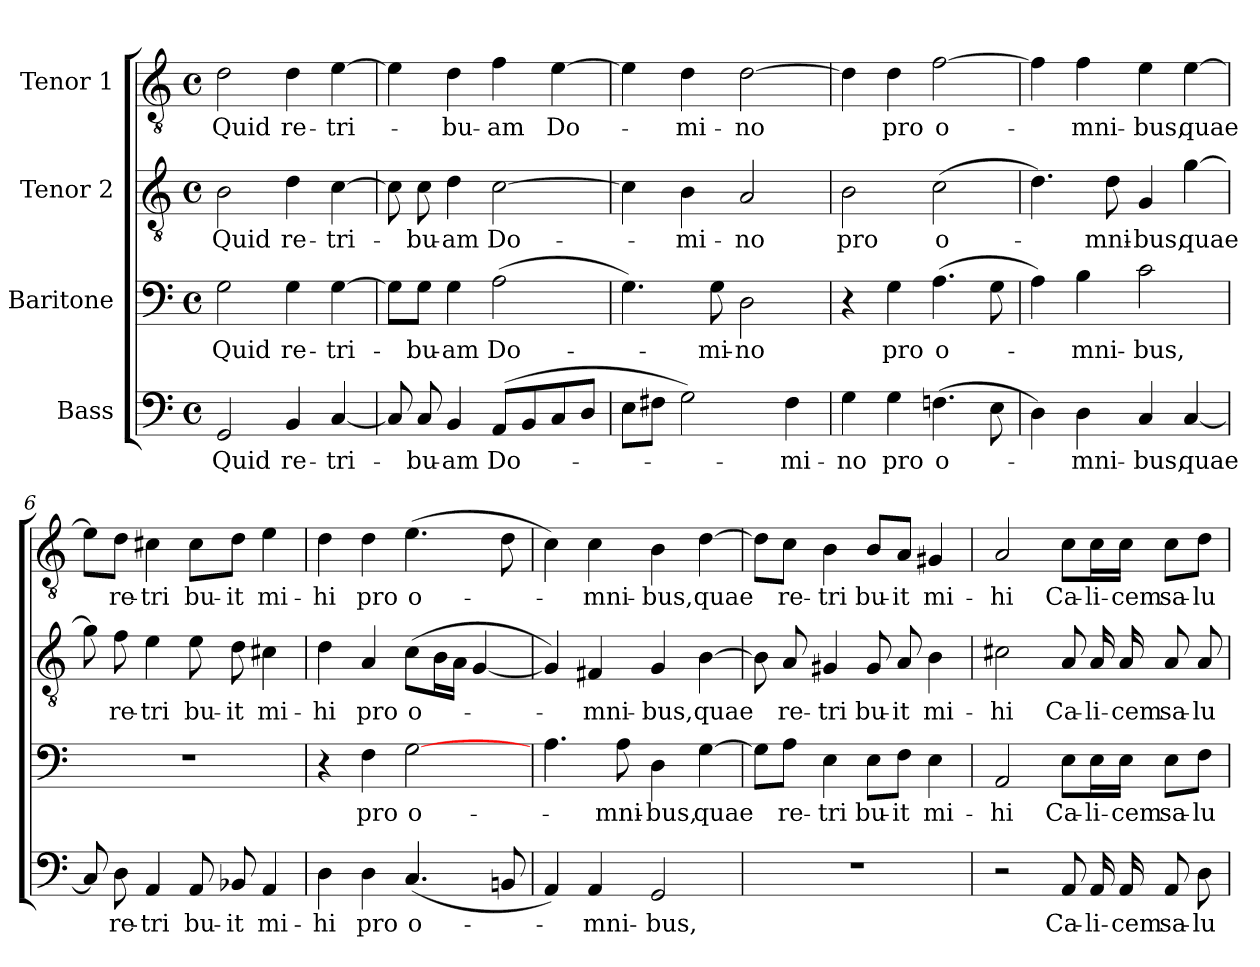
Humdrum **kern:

**kern	**text	**kern	**text	**kern	**text	**kern	**text
*part4	*part4	*part3	*part3	*part2	*part2	*part1	*part1
*staff4	*staff4	*staff3	*staff3	*staff2	*staff2	*staff1	*staff1
*I"Bass	*	*I"Baritone	*	*I"Tenor 2	*	*I"Tenor 1	*
*clefF4	*	*clefF4	*	*clefGv2	*	*clefGv2	*
*k[]	*	*k[]	*	*k[]	*	*k[]	*
*C:	*	*C:	*	*C:	*	*C:	*
*M4/4	*	*M4/4	*	*M4/4	*	*M4/4	*
*met(c)	*	*met(c)	*	*met(c)	*	*met(c)	*
=1	=1	=1	=1	=1	=1	=1	=1
2GG/	Quid	2G\	Quid	2B\	Quid	2d\	Quid
4BB/	re-	4G\	re-	4d\	re-	4d\	re-
[4C/	-tri-	[4G\	-tri-	[4c\	-tri-	[4e\	-tri-
=2	=2	=2	=2	=2	=2	=2	=2
8C/]	.	8G\L]	.	8c\]	.	4e\]	.
8C/	-bu-	8G\J	-bu-	8c\	-bu-	.	.
4BB/	-am	4G\	-am	4d\	-am	4d\	-bu-
(8AA/L	Do-	(2A\	Do-	[2c\	Do-	4f\	-am
8BB/	.	.	.	.	.	.	.
8C/	.	.	.	.	.	[4e\	Do-
8D/J	.	.	.	.	.	.	.
=3	=3	=3	=3	=3	=3	=3	=3
8E\L	.	4.G\)	.	4c\]	.	4e\]	.
8F#X\J	.	.	.	.	.	.	.
2G\)	.	.	.	4B\	-mi-	4d\	-mi-
.	.	8G\	-mi-	.	.	.	.
.	.	2D\	-no	2A/	-no	[2d\	-no
4F#\	-mi-	.	.	.	.	.	.
=4	=4	=4	=4	=4	=4	=4	=4
4G\	-no	4r	.	2B\	pro	4d\]	.
4G\	pro	4G\	pro	.	.	4d\	pro
(4.Fn\	o-	(4.A\	o-	(2c\	o-	[2f\	o-
8E\	.	8G\	.	.	.	.	.
!!LO:LB:g=z
=5	=5	=5	=5	=5	=5	=5	=5
4D\)	.	4A\)	.	4.d\)	.	4f\]	.
4D\	-mni-	4B\	-mni-	.	.	4f\	-mni-
.	.	.	.	8d\	-mni-	.	.
4C/	-bus,	2c\	-bus,	4G/	-bus,	4e\	-bus,
[4C/	quae	.	.	[4g\	quae	[4e\	quae
=6	=6	=6	=6	=6	=6	=6	=6
8C/]	.	1r	.	8g\]	.	8e\L]	.
8D\	re-	.	.	8f\	re-	8d\J	re-
4AA/	-tri	.	.	4e\	-tri	4c#X\	-tri
8AA/	bu-	.	.	8e\	bu-	8c#\L	bu-
8BB-X/	-it	.	.	8d\	-it	8d\J	-it
4AA/	mi-	.	.	4c#X\	mi-	4e\	mi-
=7	=7	=7	=7	=7	=7	=7	=7
4D\	-hi	4r	.	4d\	-hi	4d\	-hi
4D\	pro	4F\	pro	4A/	pro	4d\	pro
(4.C/	o-	[2G\	o-	(8c\L	o-	(4.e\	o-
.	.	.	.	16B\L	.	.	.
.	.	.	.	16A\JJ	.	.	.
.	.	.	.	[4G/	.	.	.
8BBn/	.	.	.	.	.	8d\	.
=8	=8	=8	=8	=8	=8	=8	=8
4AA/)	.	4.A\	.	4G/])	.	4c\)	.
4AA/	-mni-	.	.	4F#X/	-mni-	4c\	-mni-
.	.	8A\	-mni-	.	.	.	.
2GG/	-bus,	4D\	-bus,	4G/	-bus,	4B\	-bus,
.	.	[4G\	quae	[4B\	quae	[4d\	quae
!!LO:LB:g=z
=9	=9	=9	=9	=9	=9	=9	=9
1r	.	8G\L]	.	8B\]	.	8d\L]	.
.	.	8A\J	re-	8A/	re-	8c\J	re-
.	.	4E\	-tri	4G#X/	-tri	4B\	-tri
.	.	8E\L	bu-	8G#/	bu-	8B/L	bu-
.	.	8F\J	-it	8A/	-it	8A/J	-it
.	.	4E\	mi-	4B\	mi-	4G#X/	mi-
=10	=10	=10	=10	=10	=10	=10	=10
2r	.	2AA/	hi	2c#X\	hi	2A/	-hi
8AA/	Ca-	8E\L	Ca-	8A/	Ca-	8c\L	Ca-
16AA/	-li-	16E\L	-li-	16A/	-li-	16c\L	-li-
16AA/	-cem	16E\JJ	-cem	16A/	-cem	16c\JJ	-cem
8AA/	sa-	8E\L	sa-	8A/	sa-	8c\L	sa-
8D\	-lu-	8F\J	-lu-	8A/	-lu-	8d\J	-lu-
=	=	=	=	=	=	=	=
*-	*-	*-	*-	*-	*-	*-	*-
